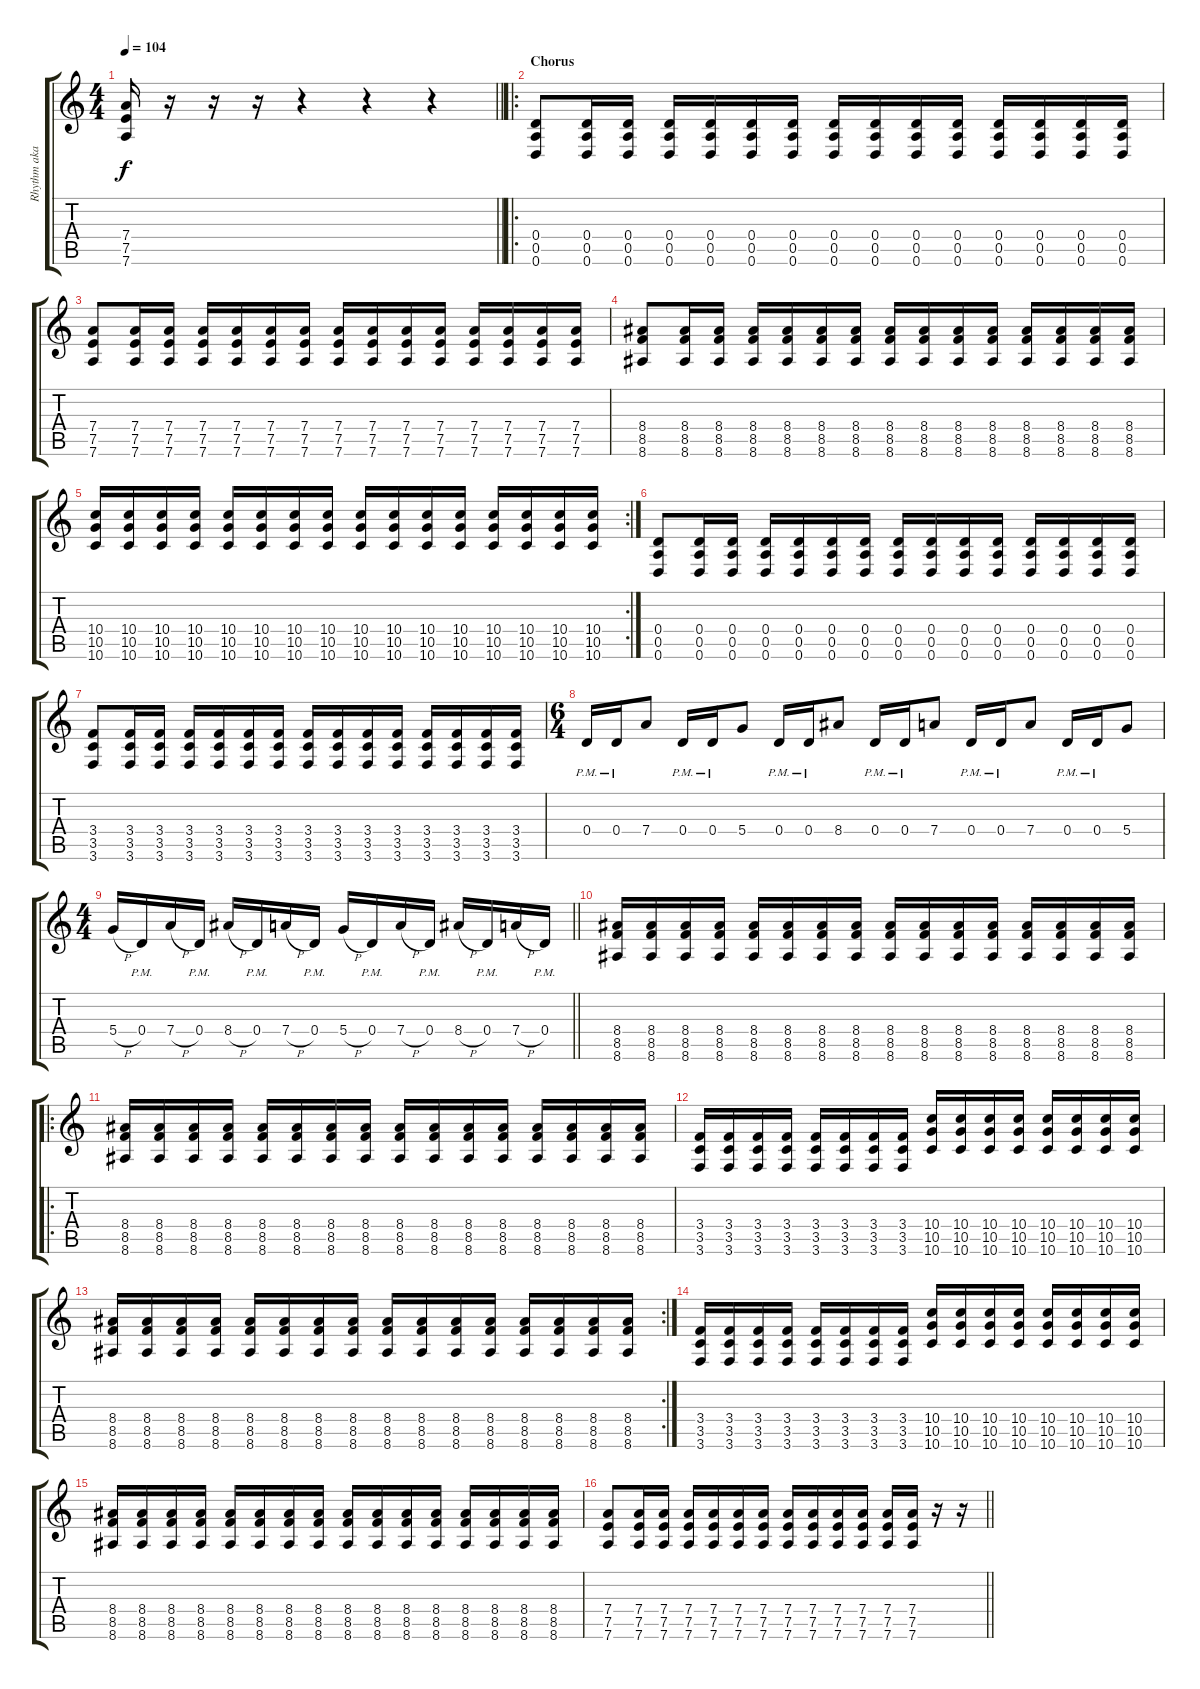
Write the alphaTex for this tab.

\track ("Rhythm aka Chad" "Rhythm aka") {instrument distortionguitar}
\staff {score tabs}
\tuning (E4 B3 G3 D3 A2 D2) {hide}
\ts (4 4)
\tempo 104
\clef g2
\barLineRight lightlight
\ks c
(7.4 7.5 7.6).16{dy f} r.16 r.16 r.16 r.4 r.4 r.4 |
\ro
\section ("" "Chorus")
(0.4 0.5 0.6).8 (0.4 0.5 0.6).16 (0.4 0.5 0.6).16 (0.4 0.5 0.6).16 (0.4 0.5 0.6).16 (0.4 0.5 0.6).16 (0.4 0.5 0.6).16 (0.4 0.5 0.6).16 (0.4 0.5 0.6).16 (0.4 0.5 0.6).16 (0.4 0.5 0.6).16 (0.4 0.5 0.6).16 (0.4 0.5 0.6).16 (0.4 0.5 0.6).16 (0.4 0.5 0.6).16 |
(7.4 7.5 7.6).8 (7.4 7.5 7.6).16 (7.4 7.5 7.6).16 (7.4 7.5 7.6).16 (7.4 7.5 7.6).16 (7.4 7.5 7.6).16 (7.4 7.5 7.6).16 (7.4 7.5 7.6).16 (7.4 7.5 7.6).16 (7.4 7.5 7.6).16 (7.4 7.5 7.6).16 (7.4 7.5 7.6).16 (7.4 7.5 7.6).16 (7.4 7.5 7.6).16 (7.4 7.5 7.6).16 |
(8.4 8.5 8.6).8 (8.4 8.5 8.6).16 (8.4 8.5 8.6).16 (8.4 8.5 8.6).16 (8.4 8.5 8.6).16 (8.4 8.5 8.6).16 (8.4 8.5 8.6).16 (8.4 8.5 8.6).16 (8.4 8.5 8.6).16 (8.4 8.5 8.6).16 (8.4 8.5 8.6).16 (8.4 8.5 8.6).16 (8.4 8.5 8.6).16 (8.4 8.5 8.6).16 (8.4 8.5 8.6).16 |
\rc 2
(10.4 10.5 10.6).16 (10.4 10.5 10.6).16 (10.4 10.5 10.6).16 (10.4 10.5 10.6).16 (10.4 10.5 10.6).16 (10.4 10.5 10.6).16 (10.4 10.5 10.6).16 (10.4 10.5 10.6).16 (10.4 10.5 10.6).16 (10.4 10.5 10.6).16 (10.4 10.5 10.6).16 (10.4 10.5 10.6).16 (10.4 10.5 10.6).16 (10.4 10.5 10.6).16 (10.4 10.5 10.6).16 (10.4 10.5 10.6).16 |
(0.4 0.5 0.6).8 (0.4 0.5 0.6).16 (0.4 0.5 0.6).16 (0.4 0.5 0.6).16 (0.4 0.5 0.6).16 (0.4 0.5 0.6).16 (0.4 0.5 0.6).16 (0.4 0.5 0.6).16 (0.4 0.5 0.6).16 (0.4 0.5 0.6).16 (0.4 0.5 0.6).16 (0.4 0.5 0.6).16 (0.4 0.5 0.6).16 (0.4 0.5 0.6).16 (0.4 0.5 0.6).16 |
(3.4 3.5 3.6).8 (3.4 3.5 3.6).16 (3.4 3.5 3.6).16 (3.4 3.5 3.6).16 (3.4 3.5 3.6).16 (3.4 3.5 3.6).16 (3.4 3.5 3.6).16 (3.4 3.5 3.6).16 (3.4 3.5 3.6).16 (3.4 3.5 3.6).16 (3.4 3.5 3.6).16 (3.4 3.5 3.6).16 (3.4 3.5 3.6).16 (3.4 3.5 3.6).16 (3.4 3.5 3.6).16 |
\ts (6 4)
0.4{pm}.16 0.4{pm}.16 7.4.8 0.4{pm}.16 0.4{pm}.16 5.4.8 0.4{pm}.16 0.4{pm}.16 8.4.8 0.4{pm}.16 0.4{pm}.16 7.4.8 0.4{pm}.16 0.4{pm}.16 7.4.8 0.4{pm}.16 0.4{pm}.16 5.4.8 |
\ts (4 4)
\barLineRight lightlight
5.4{h}.16 0.4{pm}.16 7.4{h}.16 0.4{pm}.16 8.4{h}.16 0.4{pm}.16 7.4{h}.16 0.4{pm}.16 5.4{h}.16 0.4{pm}.16 7.4{h}.16 0.4{pm}.16 8.4{h}.16 0.4{pm}.16 7.4{h}.16 0.4{pm}.16 |
(8.4 8.5 8.6).16 (8.4 8.5 8.6).16 (8.4 8.5 8.6).16 (8.4 8.5 8.6).16 (8.4 8.5 8.6).16 (8.4 8.5 8.6).16 (8.4 8.5 8.6).16 (8.4 8.5 8.6).16 (8.4 8.5 8.6).16 (8.4 8.5 8.6).16 (8.4 8.5 8.6).16 (8.4 8.5 8.6).16 (8.4 8.5 8.6).16 (8.4 8.5 8.6).16 (8.4 8.5 8.6).16 (8.4 8.5 8.6).16 |
\ro
(8.4 8.5 8.6).16 (8.4 8.5 8.6).16 (8.4 8.5 8.6).16 (8.4 8.5 8.6).16 (8.4 8.5 8.6).16 (8.4 8.5 8.6).16 (8.4 8.5 8.6).16 (8.4 8.5 8.6).16 (8.4 8.5 8.6).16 (8.4 8.5 8.6).16 (8.4 8.5 8.6).16 (8.4 8.5 8.6).16 (8.4 8.5 8.6).16 (8.4 8.5 8.6).16 (8.4 8.5 8.6).16 (8.4 8.5 8.6).16 |
(3.4 3.5 3.6).16 (3.4 3.5 3.6).16 (3.4 3.5 3.6).16 (3.4 3.5 3.6).16 (3.4 3.5 3.6).16 (3.4 3.5 3.6).16 (3.4 3.5 3.6).16 (3.4 3.5 3.6).16 (10.4 10.5 10.6).16 (10.4 10.5 10.6).16 (10.4 10.5 10.6).16 (10.4 10.5 10.6).16 (10.4 10.5 10.6).16 (10.4 10.5 10.6).16 (10.4 10.5 10.6).16 (10.4 10.5 10.6).16 |
\rc 2
(8.4 8.5 8.6).16 (8.4 8.5 8.6).16 (8.4 8.5 8.6).16 (8.4 8.5 8.6).16 (8.4 8.5 8.6).16 (8.4 8.5 8.6).16 (8.4 8.5 8.6).16 (8.4 8.5 8.6).16 (8.4 8.5 8.6).16 (8.4 8.5 8.6).16 (8.4 8.5 8.6).16 (8.4 8.5 8.6).16 (8.4 8.5 8.6).16 (8.4 8.5 8.6).16 (8.4 8.5 8.6).16 (8.4 8.5 8.6).16 |
(3.4 3.5 3.6).16 (3.4 3.5 3.6).16 (3.4 3.5 3.6).16 (3.4 3.5 3.6).16 (3.4 3.5 3.6).16 (3.4 3.5 3.6).16 (3.4 3.5 3.6).16 (3.4 3.5 3.6).16 (10.4 10.5 10.6).16 (10.4 10.5 10.6).16 (10.4 10.5 10.6).16 (10.4 10.5 10.6).16 (10.4 10.5 10.6).16 (10.4 10.5 10.6).16 (10.4 10.5 10.6).16 (10.4 10.5 10.6).16 |
(8.4 8.5 8.6).16 (8.4 8.5 8.6).16 (8.4 8.5 8.6).16 (8.4 8.5 8.6).16 (8.4 8.5 8.6).16 (8.4 8.5 8.6).16 (8.4 8.5 8.6).16 (8.4 8.5 8.6).16 (8.4 8.5 8.6).16 (8.4 8.5 8.6).16 (8.4 8.5 8.6).16 (8.4 8.5 8.6).16 (8.4 8.5 8.6).16 (8.4 8.5 8.6).16 (8.4 8.5 8.6).16 (8.4 8.5 8.6).16 |
\barLineRight lightlight
(7.4 7.5 7.6).8 (7.4 7.5 7.6).16 (7.4 7.5 7.6).16 (7.4 7.5 7.6).16 (7.4 7.5 7.6).16 (7.4 7.5 7.6).16 (7.4 7.5 7.6).16 (7.4 7.5 7.6).16 (7.4 7.5 7.6).16 (7.4 7.5 7.6).16 (7.4 7.5 7.6).16 (7.4 7.5 7.6).16 (7.4 7.5 7.6).16 r.16 r.16
